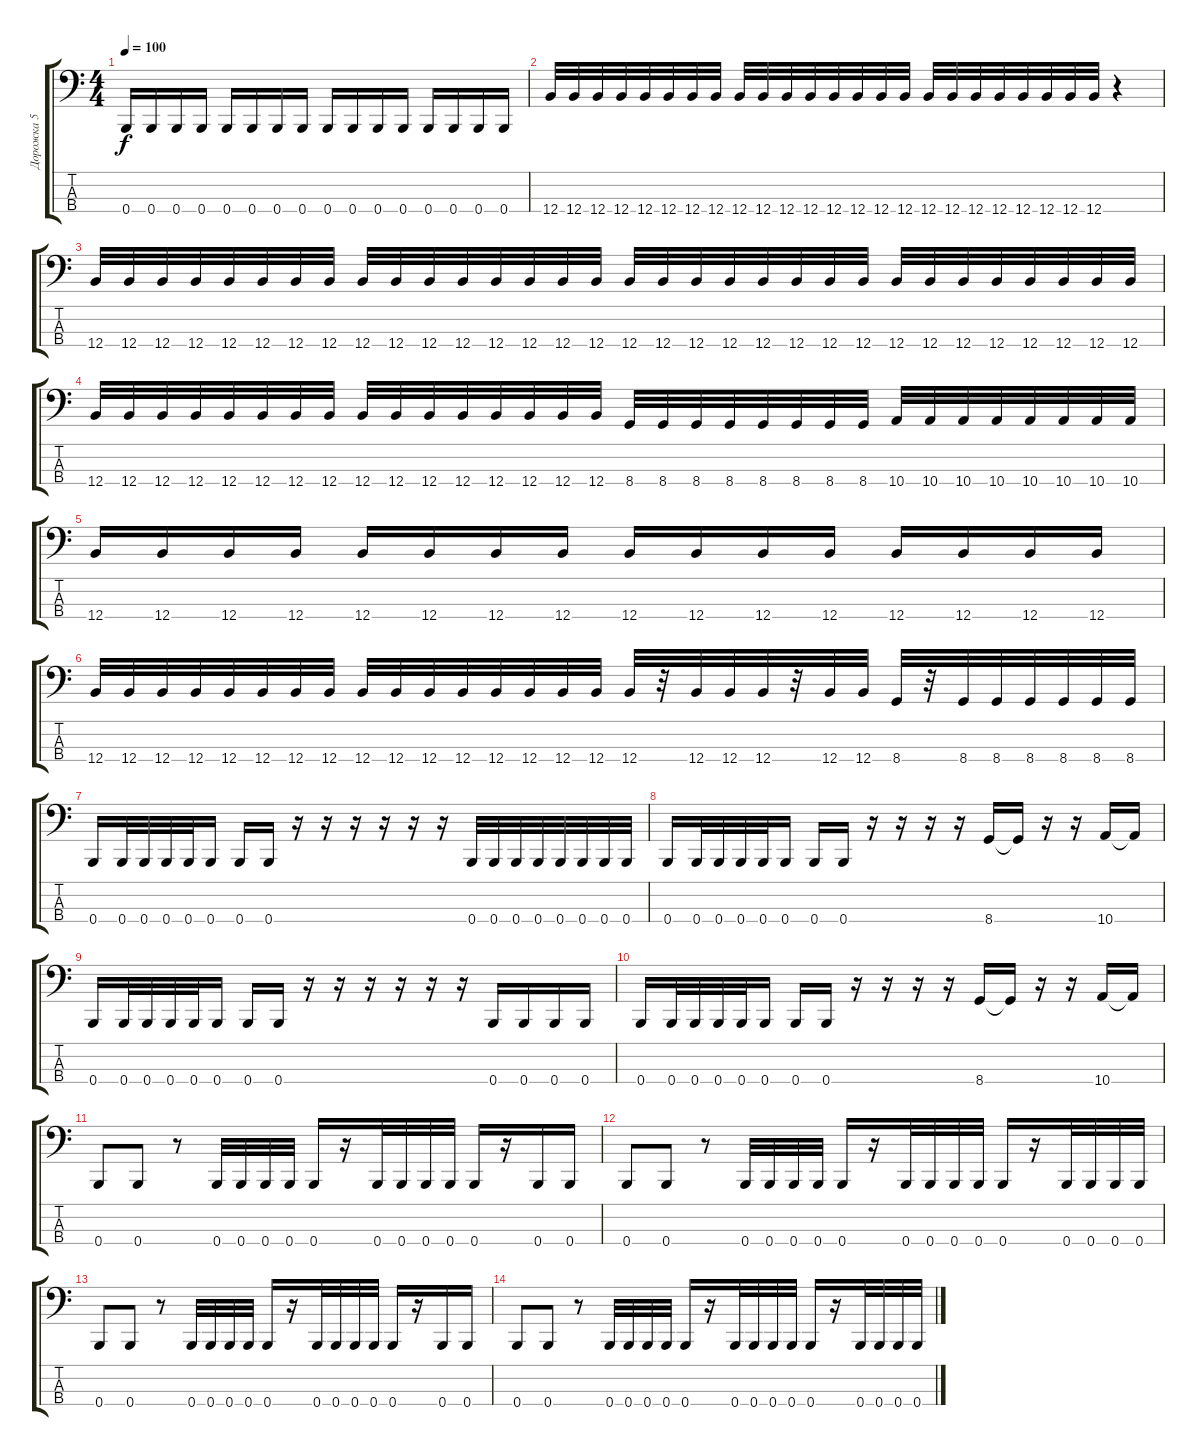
\track ("Дорожка 5" "Дорожка 5") {instrument slapbass1}
\staff {score tabs}
\tuning (E2 B1 Gb1 B0) {hide}
\ts (4 4)
\tempo 100
\clef f4
\ks c
0.4.16{dy f} 0.4.16 0.4.16 0.4.16 0.4.16 0.4.16 0.4.16 0.4.16 0.4.16 0.4.16 0.4.16 0.4.16 0.4.16 0.4.16 0.4.16 0.4.16 |
12.4.32 12.4.32 12.4.32 12.4.32 12.4.32 12.4.32 12.4.32 12.4.32 12.4.32 12.4.32 12.4.32 12.4.32 12.4.32 12.4.32 12.4.32 12.4.32 12.4.32 12.4.32 12.4.32 12.4.32 12.4.32 12.4.32 12.4.32 12.4.32 r.4 |
12.4.32 12.4.32 12.4.32 12.4.32 12.4.32 12.4.32 12.4.32 12.4.32 12.4.32 12.4.32 12.4.32 12.4.32 12.4.32 12.4.32 12.4.32 12.4.32 12.4.32 12.4.32 12.4.32 12.4.32 12.4.32 12.4.32 12.4.32 12.4.32 12.4.32 12.4.32 12.4.32 12.4.32 12.4.32 12.4.32 12.4.32 12.4.32 |
12.4.32 12.4.32 12.4.32 12.4.32 12.4.32 12.4.32 12.4.32 12.4.32 12.4.32 12.4.32 12.4.32 12.4.32 12.4.32 12.4.32 12.4.32 12.4.32 8.4.32 8.4.32 8.4.32 8.4.32 8.4.32 8.4.32 8.4.32 8.4.32 10.4.32 10.4.32 10.4.32 10.4.32 10.4.32 10.4.32 10.4.32 10.4.32 |
12.4.16 12.4.16 12.4.16 12.4.16 12.4.16 12.4.16 12.4.16 12.4.16 12.4.16 12.4.16 12.4.16 12.4.16 12.4.16 12.4.16 12.4.16 12.4.16 |
12.4.32 12.4.32 12.4.32 12.4.32 12.4.32 12.4.32 12.4.32 12.4.32 12.4.32 12.4.32 12.4.32 12.4.32 12.4.32 12.4.32 12.4.32 12.4.32 12.4.32 r.32 12.4.32 12.4.32 12.4.32 r.32 12.4.32 12.4.32 8.4.32 r.32 8.4.32 8.4.32 8.4.32 8.4.32 8.4.32 8.4.32 |
0.4.16 0.4.32 0.4.32 0.4.32 0.4.32 0.4.16 0.4.16 0.4.16 r.16 r.16 r.16 r.16 r.16 r.16 0.4.32 0.4.32 0.4.32 0.4.32 0.4.32 0.4.32 0.4.32 0.4.32 |
0.4.16 0.4.32 0.4.32 0.4.32 0.4.32 0.4.16 0.4.16 0.4.16 r.16 r.16 r.16 r.16 8.4.16 8.4{t}.16 r.16 r.16 10.4.16 10.4{t}.16 |
0.4.16 0.4.32 0.4.32 0.4.32 0.4.32 0.4.16 0.4.16 0.4.16 r.16 r.16 r.16 r.16 r.16 r.16 0.4.16 0.4.16 0.4.16 0.4.16 |
0.4.16 0.4.32 0.4.32 0.4.32 0.4.32 0.4.16 0.4.16 0.4.16 r.16 r.16 r.16 r.16 8.4.16 8.4{t}.16 r.16 r.16 10.4.16 10.4{t}.16 |
0.4.8{instrument slapbass1} 0.4.8 r.8 0.4.32 0.4.32 0.4.32 0.4.32 0.4.16 r.16 0.4.32 0.4.32 0.4.32 0.4.32 0.4.16 r.16 0.4.16 0.4.16 |
0.4.8{instrument slapbass1} 0.4.8 r.8 0.4.32 0.4.32 0.4.32 0.4.32 0.4.16 r.16 0.4.32 0.4.32 0.4.32 0.4.32 0.4.16 r.16 0.4.32 0.4.32 0.4.32 0.4.32 |
0.4.8{instrument slapbass1} 0.4.8 r.8 0.4.32 0.4.32 0.4.32 0.4.32 0.4.16 r.16 0.4.32 0.4.32 0.4.32 0.4.32 0.4.16 r.16 0.4.16 0.4.16 |
0.4.8{instrument slapbass1} 0.4.8 r.8 0.4.32 0.4.32 0.4.32 0.4.32 0.4.16 r.16 0.4.32 0.4.32 0.4.32 0.4.32 0.4.16 r.16 0.4.32 0.4.32 0.4.32 0.4.32
